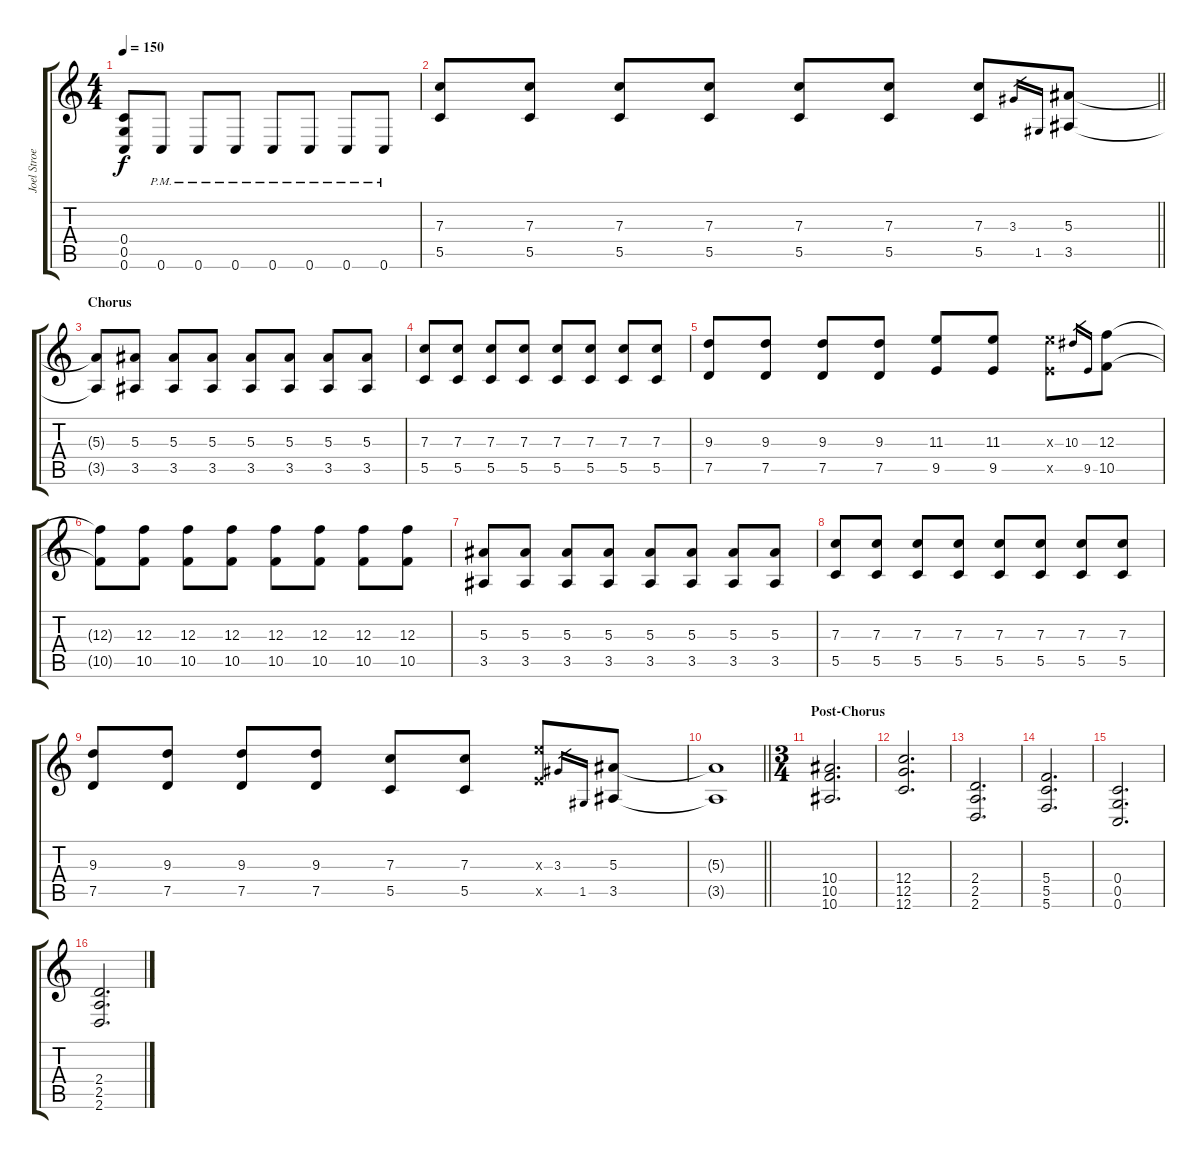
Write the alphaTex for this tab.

\track ("Joel Stroetzel" "Joel Stroe") {instrument overdrivenguitar}
\staff {score tabs}
\tuning (D4 A3 F3 C3 G2 C2) {hide}
\ts (4 4)
\tempo 150
\clef g2
\ks c
(0.4 0.5 0.6).8{dy f} 0.6{pm}.8 0.6{pm}.8 0.6{pm}.8 0.6{pm}.8 0.6{pm}.8 0.6{pm}.8 0.6{pm}.8 |
\barLineRight lightlight
(7.3 5.5).8{balance 16} (7.3 5.5).8 (7.3 5.5).8 (7.3 5.5).8 (7.3 5.5).8 (7.3 5.5).8 (7.3 5.5).8 3.3.16{gr} 1.5.16{gr} (5.3 3.5).8 |
\section ("" "Chorus")
(5.3{t} 3.5{t}).8 (5.3 3.5).8 (5.3 3.5).8 (5.3 3.5).8 (5.3 3.5).8 (5.3 3.5).8 (5.3 3.5).8 (5.3 3.5).8 |
(7.3 5.5).8 (7.3 5.5).8 (7.3 5.5).8 (7.3 5.5).8 (7.3 5.5).8 (7.3 5.5).8 (7.3 5.5).8 (7.3 5.5).8 |
(9.3 7.5).8 (9.3 7.5).8 (9.3 7.5).8 (9.3 7.5).8 (11.3 9.5).8 (11.3 9.5).8 (11.3{x} 9.5{x}).8 10.3.16{gr} 9.5.16{gr} (12.3 10.5).8 |
(12.3{t} 10.5{t}).8 (12.3 10.5).8 (12.3 10.5).8 (12.3 10.5).8 (12.3 10.5).8 (12.3 10.5).8 (12.3 10.5).8 (12.3 10.5).8 |
(5.3 3.5).8 (5.3 3.5).8 (5.3 3.5).8 (5.3 3.5).8 (5.3 3.5).8 (5.3 3.5).8 (5.3 3.5).8 (5.3 3.5).8 |
(7.3 5.5).8 (7.3 5.5).8 (7.3 5.5).8 (7.3 5.5).8 (7.3 5.5).8 (7.3 5.5).8 (7.3 5.5).8 (7.3 5.5).8 |
(9.3 7.5).8 (9.3 7.5).8 (9.3 7.5).8 (9.3 7.5).8 (7.3 5.5).8 (7.3 5.5).8 (11.3{x} 9.5{x}).8 3.3.16{gr} 1.5.16{gr} (5.3 3.5).8 |
\barLineRight lightlight
(5.3{t} 3.5{t}).1 |
\ts (3 4)
\section ("" "Post-Chorus")
(10.4 10.5 10.6).2{d volume 16 balance 16} |
(12.4 12.5 12.6).2{d} |
(2.4 2.5 2.6).2{d} |
(5.4 5.5 5.6).2{d} |
(0.4 0.5 0.6).2{d} |
(2.4 2.5 2.6).2{d}
